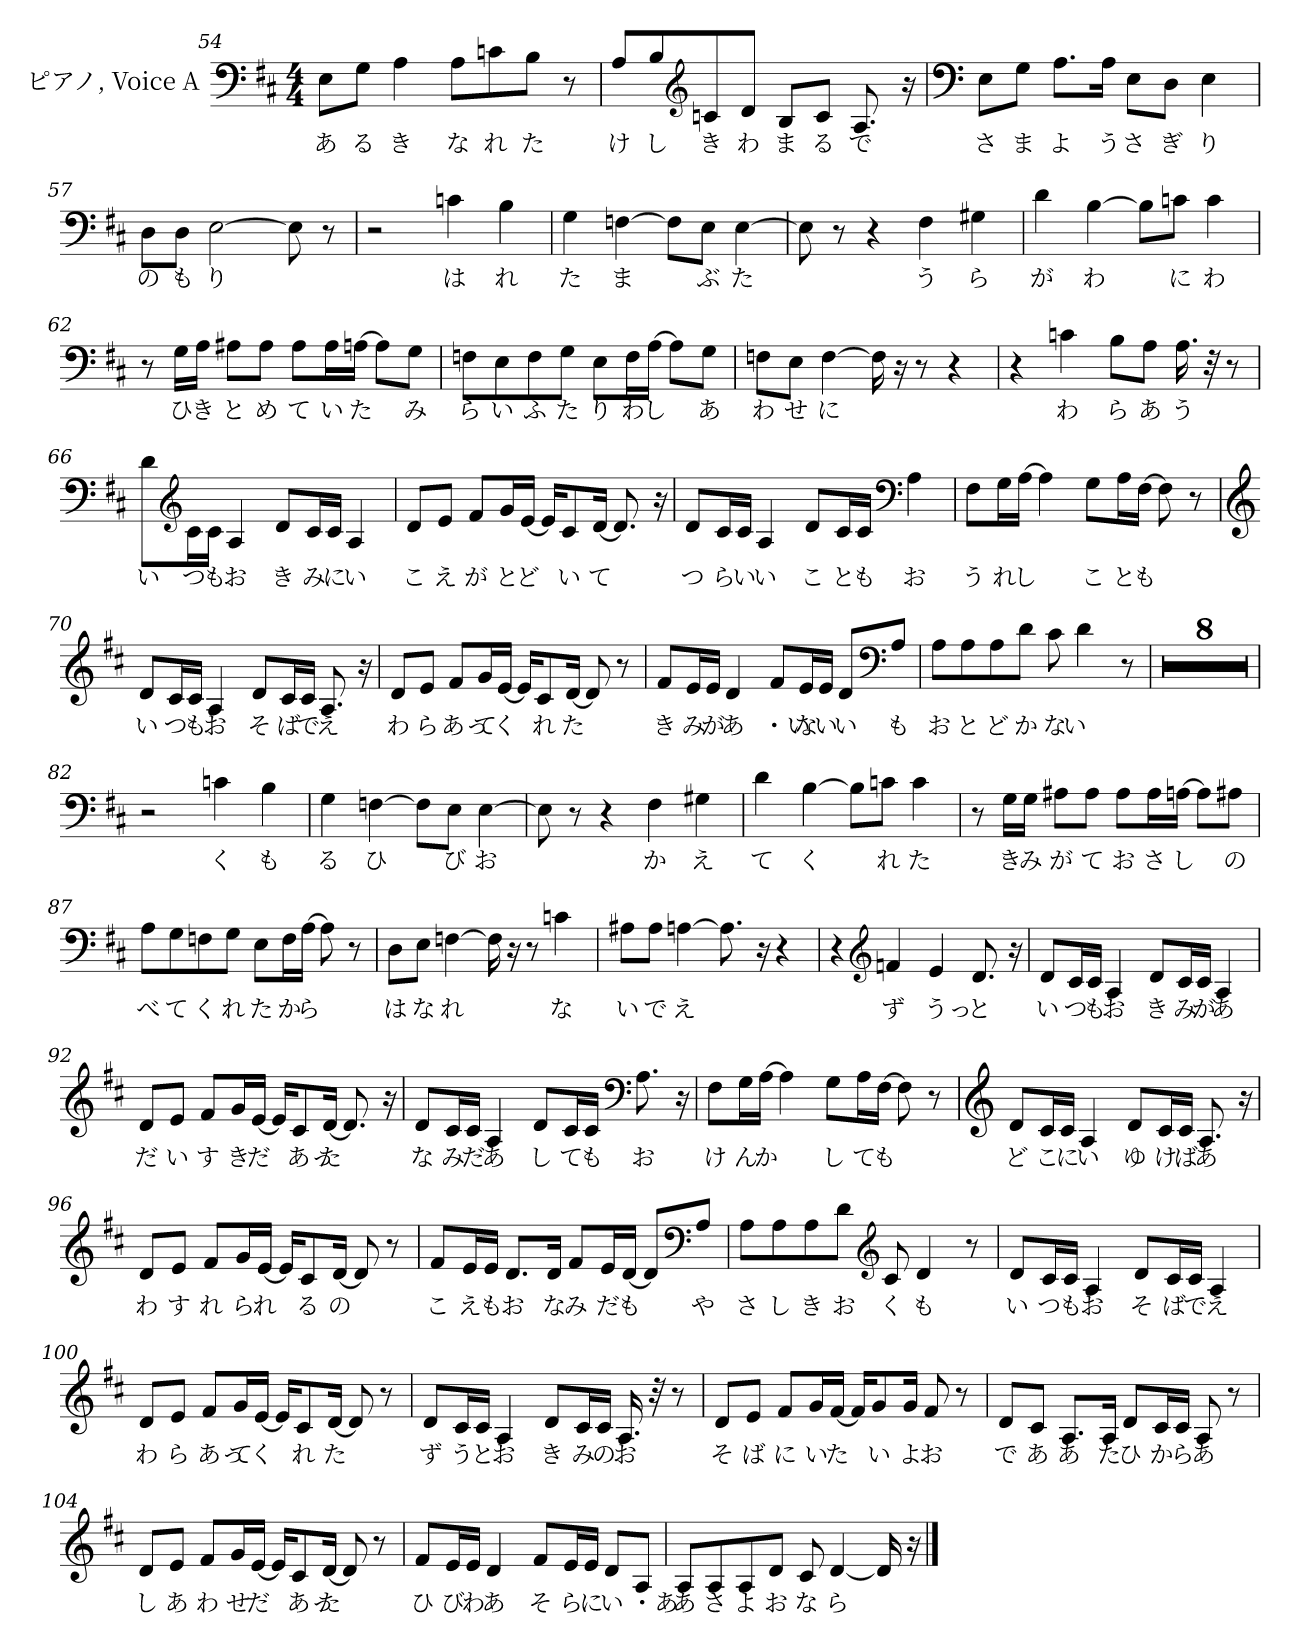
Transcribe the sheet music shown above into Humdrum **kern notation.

**kern	**text
*part1	*part1
*staff1	*staff1
*I"ピアノ, Voice A	*
*clefF4	*
*k[f#c#]	*
*M4/4	*
=54	=54
!	!LO:LY:b
8E\L	あ
!	!LO:LY:b
8G\J	る
!	!LO:LY:b
4A\	き
!	!LO:LY:b
8A\L	な
!	!LO:LY:b
8cn\	れ
!	!LO:LY:b
8B\J	た
8r	.
!!LO:LB:g=z
=55	=55
!	!LO:LY:b
8A/L	け
!	!LO:LY:b
8B/	し
*clefG2	*
!	!LO:LY:b
8cn/	き
!	!LO:LY:b
8d/J	わ
!	!LO:LY:b
8B/L	ま
!	!LO:LY:b
8c/J	る
!	!LO:LY:b
8.A/	で
16r	.
=56	=56
*clefF4	*
!	!LO:LY:b
8E\L	さ
!	!LO:LY:b
8G\J	ま
!	!LO:LY:b
8.A\L	よ
!	!LO:LY:b
16A\Jk	う
!	!LO:LY:b
8E\L	さ
!	!LO:LY:b
8D\J	ぎ
!	!LO:LY:b
4E\	り
=57	=57
!	!LO:LY:b
8D\L	の
!	!LO:LY:b
8D\J	も
!	!LO:LY:b
[2E\	り
8E\]	.
8r	.
=58	=58
2r	.
!	!LO:LY:b
4cn\	は
!	!LO:LY:b
4B\	れ
=59	=59
!	!LO:LY:b
4G\	た
!	!LO:LY:b
[4Fn\	ま
8F\L]	.
!	!LO:LY:b
8E\J	ぶ
!	!LO:LY:b
[4E\	た
!!LO:LB:g=z
=60	=60
8E\]	.
8r	.
4r	.
!	!LO:LY:b
4F#\	う
!	!LO:LY:b
4G#X\	ら
=61	=61
!	!LO:LY:b
4d\	が
!	!LO:LY:b
[4B\	わ
8B\L]	.
!	!LO:LY:b
8cn\J	に
!	!LO:LY:b
4c\	わ
=62	=62
8r	.
!	!LO:LY:b
16G\LL	ひ
!	!LO:LY:b
16A\JJ	き
!	!LO:LY:b
8A#X\L	と
!	!LO:LY:b
8A#\J	め
!	!LO:LY:b
8A#\L	て
!	!LO:LY:b
16A#\L	い
!	!LO:LY:b
[16An\JJ	た
8A\L]	.
!	!LO:LY:b
8G\J	み
=63	=63
!	!LO:LY:b
8Fn\L	ら
!	!LO:LY:b
8E\	い
!	!LO:LY:b
8F\	ふ
!	!LO:LY:b
8G\J	た
!	!LO:LY:b
8E\L	り
!	!LO:LY:b
16F\L	わ
!	!LO:LY:b
[16A\JJ	し
8A\L]	.
!	!LO:LY:b
8G\J	あ
!!LO:LB:g=z
=64	=64
!	!LO:LY:b
8Fn\L	わ
!	!LO:LY:b
8E\J	せ
!	!LO:LY:b
[4F\	に
16F\]	.
16r	.
8r	.
4r	.
=65	=65
4r	.
!	!LO:LY:b
4cn\	わ
!	!LO:LY:b
8B\L	ら
!	!LO:LY:b
8A\J	あ
!	!LO:LY:b
16.A\	う
32r	.
8r	.
=66	=66
!	!LO:LY:b
8d\L	い
*clefG2	*
!	!LO:LY:b
16c#\L	つ
!	!LO:LY:b
16c#\JJ	も
!	!LO:LY:b
4A/	お
!	!LO:LY:b
8d/L	き
!	!LO:LY:b
16c#/L	み
!	!LO:LY:b
16c#/JJ	に
!	!LO:LY:b
4A/	い
=67	=67
!	!LO:LY:b
8d/L	こ
!	!LO:LY:b
8e/J	え
!	!LO:LY:b
8f#/L	が
!	!LO:LY:b
16g/L	と
!	!LO:LY:b
[16e/JJ	ど
16e/KL]	.
!	!LO:LY:b
8c#/	い
!	!LO:LY:b
[16d/Jk	て
8.d/]	.
16r	.
!!LO:LB:g=z
=68	=68
!	!LO:LY:b
8d/L	つ
!	!LO:LY:b
16c#/L	ら
!	!LO:LY:b
16c#/JJ	い
!	!LO:LY:b
4A/	い
!	!LO:LY:b
8d/L	こ
!	!LO:LY:b
16c#/L	と
!	!LO:LY:b
16c#/JJ	も
*clefF4	*
!	!LO:LY:b
4A\	お
=69	=69
!	!LO:LY:b
8F#\L	う
!	!LO:LY:b
16G\L	れ
!	!LO:LY:b
[16A\JJ	し
4A\]	.
!	!LO:LY:b
8G\L	こ
!	!LO:LY:b
16A\L	と
!	!LO:LY:b
[16F#\JJ	も
8F#\]	.
8r	.
=70	=70
*clefG2	*
!	!LO:LY:b
8d/L	い
!	!LO:LY:b
16c#/L	つ
!	!LO:LY:b
16c#/JJ	も
!	!LO:LY:b
4A/	お
!	!LO:LY:b
8d/L	そ
!	!LO:LY:b
16c#/L	ば
!	!LO:LY:b
16c#/JJ	で
!	!LO:LY:b
8.A/	え
16r	.
!!LO:LB:g=z
=71	=71
!	!LO:LY:b
8d/L	わ
!	!LO:LY:b
8e/J	ら
!	!LO:LY:b
8f#/L	あっ
!	!LO:LY:b
16g/L	て
!	!LO:LY:b
[16e/JJ	く
16e/KL]	.
!	!LO:LY:b
8c#/	れ
!	!LO:LY:b
[16d/Jk	た
8d/]	.
8r	.
=72	=72
!	!LO:LY:b
8f#/L	き
!	!LO:LY:b
16e/L	み
!	!LO:LY:b
16e/JJ	が
!	!LO:LY:b
4d/	あ
!	!LO:LY:b
8f#/L	・い
!	!LO:LY:b
16e/L	な
!	!LO:LY:b
16e/JJ	い
!	!LO:LY:b
8d/L	い
*clefF4	*
!	!LO:LY:b
8A/J	も
=73	=73
!	!LO:LY:b
8A\L	お
!	!LO:LY:b
8A\	と
!	!LO:LY:b
8A\	ど
!	!LO:LY:b
8d\J	か
!	!LO:LY:b
8c#\	な
!	!LO:LY:b
4d\	い
8r	.
=74	=74
1r	.
=75	=75
1r	.
=76	=76
1r	.
=77	=77
1r	.
!!LO:LB:g=z
=78	=78
1r	.
=79	=79
1r	.
=80	=80
1r	.
=81	=81
1r	.
=82	=82
2r	.
!	!LO:LY:b
4cn\	く
!	!LO:LY:b
4B\	も
=83	=83
!	!LO:LY:b
4G\	る
!	!LO:LY:b
[4Fn\	ひ
8F\L]	.
!	!LO:LY:b
8E\J	び
!	!LO:LY:b
[4E\	お
=84	=84
8E\]	.
8r	.
4r	.
!	!LO:LY:b
4F#\	か
!	!LO:LY:b
4G#X\	え
=85	=85
!	!LO:LY:b
4d\	て
!	!LO:LY:b
[4B\	く
8B\L]	.
!	!LO:LY:b
8cn\J	れ
!	!LO:LY:b
4c\	た
!!LO:LB:g=z
=86	=86
8r	.
!	!LO:LY:b
16G\LL	き
!	!LO:LY:b
16G\JJ	み
!	!LO:LY:b
8A#X\L	が
!	!LO:LY:b
8A#\J	て
!	!LO:LY:b
8A#\L	お
!	!LO:LY:b
16A#\L	さ
!	!LO:LY:b
[16An\JJ	し
8A\L]	.
!	!LO:LY:b
8A#X\J	の
=87	=87
!	!LO:LY:b
8A\L	べ
!	!LO:LY:b
8G\	て
!	!LO:LY:b
8Fn\	く
!	!LO:LY:b
8G\J	れ
!	!LO:LY:b
8E\L	た
!	!LO:LY:b
16F\L	か
!	!LO:LY:b
[16A\JJ	ら
8A\]	.
8r	.
=88	=88
!	!LO:LY:b
8D\L	は
!	!LO:LY:b
8E\J	な
!	!LO:LY:b
[4Fn\	れ
16F\]	.
16r	.
8r	.
!	!LO:LY:b
4cn\	な
=89	=89
!	!LO:LY:b
8A#X\L	い
!	!LO:LY:b
8A#\J	で
!	!LO:LY:b
[4An\	え
8.A\]	.
16r	.
4r	.
!!LO:LB:g=z
=90	=90
4r	.
*clefG2	*
!	!LO:LY:b
4fn/	ず
!	!LO:LY:b
4e/	うっ
!	!LO:LY:b
8.d/	と
16r	.
=91	=91
!	!LO:LY:b
8d/L	い
!	!LO:LY:b
16c#/L	つ
!	!LO:LY:b
16c#/JJ	も
!	!LO:LY:b
4A/	お
!	!LO:LY:b
8d/L	き
!	!LO:LY:b
16c#/L	み
!	!LO:LY:b
16c#/JJ	が
!	!LO:LY:b
4A/	あ
=92	=92
!	!LO:LY:b
8d/L	だ
!	!LO:LY:b
8e/J	い
!	!LO:LY:b
8f#/L	す
!	!LO:LY:b
16g/L	き
!	!LO:LY:b
[16e/JJ	だ
16e/KL]	.
!	!LO:LY:b
8c#/	あっ
!	!LO:LY:b
[16d/Jk	た
8.d/]	.
16r	.
!!LO:LB:g=z
=93	=93
!	!LO:LY:b
8d/L	な
!	!LO:LY:b
16c#/L	み
!	!LO:LY:b
16c#/JJ	だ
!	!LO:LY:b
4A/	あ
!	!LO:LY:b
8d/L	し
!	!LO:LY:b
16c#/L	て
!	!LO:LY:b
16c#/JJ	も
*clefF4	*
!	!LO:LY:b
8.A\	お
16r	.
=94	=94
!	!LO:LY:b
8F#\L	け
!	!LO:LY:b
16G\L	ん
!	!LO:LY:b
[16A\JJ	か
4A\]	.
!	!LO:LY:b
8G\L	し
!	!LO:LY:b
16A\L	て
!	!LO:LY:b
[16F#\JJ	も
8F#\]	.
8r	.
=95	=95
*clefG2	*
!	!LO:LY:b
8d/L	ど
!	!LO:LY:b
16c#/L	こ
!	!LO:LY:b
16c#/JJ	に
!	!LO:LY:b
4A/	い
!	!LO:LY:b
8d/L	ゆ
!	!LO:LY:b
16c#/L	け
!	!LO:LY:b
16c#/JJ	ば
!	!LO:LY:b
8.A/	あ
16r	.
!!LO:LB:g=z
=96	=96
!	!LO:LY:b
8d/L	わ
!	!LO:LY:b
8e/J	す
!	!LO:LY:b
8f#/L	れ
!	!LO:LY:b
16g/L	ら
!	!LO:LY:b
[16e/JJ	れ
16e/KL]	.
!	!LO:LY:b
8c#/	る
!	!LO:LY:b
[16d/Jk	の
8d/]	.
8r	.
=97	=97
!	!LO:LY:b
8f#/L	こ
!	!LO:LY:b
16e/L	え
!	!LO:LY:b
16e/JJ	も
!	!LO:LY:b
8.d/L	お
!	!LO:LY:b
16d/Jk	な
!	!LO:LY:b
8f#/L	み
!	!LO:LY:b
16e/L	だ
!	!LO:LY:b
[16d/JJ	も
8d/L]	.
*clefF4	*
!	!LO:LY:b
8A/J	や
=98	=98
!	!LO:LY:b
8A\L	さ
!	!LO:LY:b
8A\	し
!	!LO:LY:b
8A\	き
!	!LO:LY:b
8d\J	お
*clefG2	*
!	!LO:LY:b
8c#/	く
!	!LO:LY:b
4d/	も
8r	.
!!LO:PB:g=z
=99	=99
!	!LO:LY:b
8d/L	い
!	!LO:LY:b
16c#/L	つ
!	!LO:LY:b
16c#/JJ	も
!	!LO:LY:b
4A/	お
!	!LO:LY:b
8d/L	そ
!	!LO:LY:b
16c#/L	ば
!	!LO:LY:b
16c#/JJ	で
!	!LO:LY:b
4A/	え
=100	=100
!	!LO:LY:b
8d/L	わ
!	!LO:LY:b
8e/J	ら
!	!LO:LY:b
8f#/L	あっ
!	!LO:LY:b
16g/L	て
!	!LO:LY:b
[16e/JJ	く
16e/KL]	.
!	!LO:LY:b
8c#/	れ
!	!LO:LY:b
[16d/Jk	た
8d/]	.
8r	.
=101	=101
!	!LO:LY:b
8d/L	ず
!	!LO:LY:b
16c#/L	う
!	!LO:LY:b
16c#/JJ	と
!	!LO:LY:b
4A/	お
!	!LO:LY:b
8d/L	き
!	!LO:LY:b
16c#/L	み
!	!LO:LY:b
16c#/JJ	の
!	!LO:LY:b
16.A/	お
32r	.
8r	.
!!LO:LB:g=z
=102	=102
!	!LO:LY:b
8d/L	そ
!	!LO:LY:b
8e/J	ば
!	!LO:LY:b
8f#/L	に
!	!LO:LY:b
16g/L	い
!	!LO:LY:b
[16f#/JJ	た
16f#/KL]	.
!	!LO:LY:b
8g/	い
!	!LO:LY:b
16g/Jk	よ
!	!LO:LY:b
8f#/	お
8r	.
=103	=103
!	!LO:LY:b
8d/L	で
!	!LO:LY:b
8c#/J	あ
!	!LO:LY:b
8.A/L	あ
!	!LO:LY:b
16A/Jk	た
!	!LO:LY:b
8d/L	ひ
!	!LO:LY:b
16c#/L	か
!	!LO:LY:b
16c#/JJ	ら
!	!LO:LY:b
8A/	あ
8r	.
=104	=104
!	!LO:LY:b
8d/L	し
!	!LO:LY:b
8e/J	あ
!	!LO:LY:b
8f#/L	わ
!	!LO:LY:b
16g/L	せ
!	!LO:LY:b
[16e/JJ	だ
16e/KL]	.
!	!LO:LY:b
8c#/	あっ
!	!LO:LY:b
[16d/Jk	た
8d/]	.
8r	.
!!LO:LB:g=z
=105	=105
!	!LO:LY:b
8f#/L	ひ
!	!LO:LY:b
16e/L	び
!	!LO:LY:b
16e/JJ	わ
!	!LO:LY:b
4d/	あ
!	!LO:LY:b
8f#/L	そ
!	!LO:LY:b
16e/L	ら
!	!LO:LY:b
16e/JJ	に
!	!LO:LY:b
8d/L	い
!	!LO:LY:b
8A/J	・あ
=106	=106
!	!LO:LY:b
8A/L	あ
!	!LO:LY:b
8A/	さ
!	!LO:LY:b
8A/	よ
!	!LO:LY:b
8d/J	お
!	!LO:LY:b
8c#/	な
!	!LO:LY:b
[4d/	ら
16d/]	.
16r	.
==	==
*-	*-
